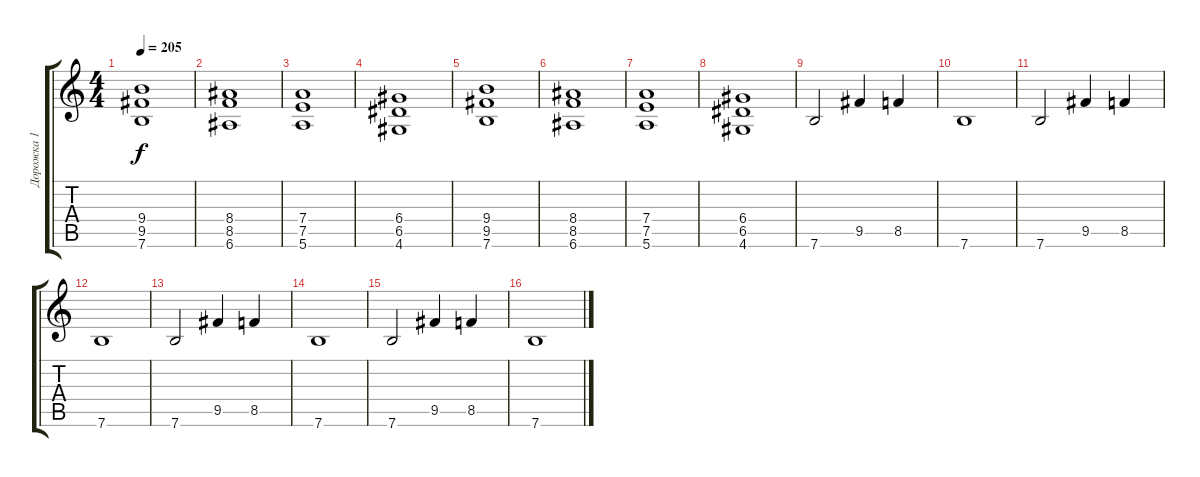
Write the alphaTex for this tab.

\track ("Дорожка 1" "Дорожка 1") {instrument distortionguitar}
\staff {score tabs}
\tuning (E4 B3 G3 D3 A2 E2) {hide}
\ts (4 4)
\tempo 205
\clef g2
\ks c
(9.4 9.5 7.6).1{dy f instrument distortionguitar} |
(8.4 8.5 6.6).1 |
(7.4 7.5 5.6).1 |
(6.4 6.5 4.6).1 |
(9.4 9.5 7.6).1{instrument distortionguitar} |
(8.4 8.5 6.6).1 |
(7.4 7.5 5.6).1 |
(6.4 6.5 4.6).1 |
7.6.2 9.5.4 8.5.4 |
7.6.1 |
7.6.2 9.5.4 8.5.4 |
7.6.1 |
7.6.2 9.5.4 8.5.4 |
7.6.1 |
7.6.2 9.5.4 8.5.4 |
7.6.1
